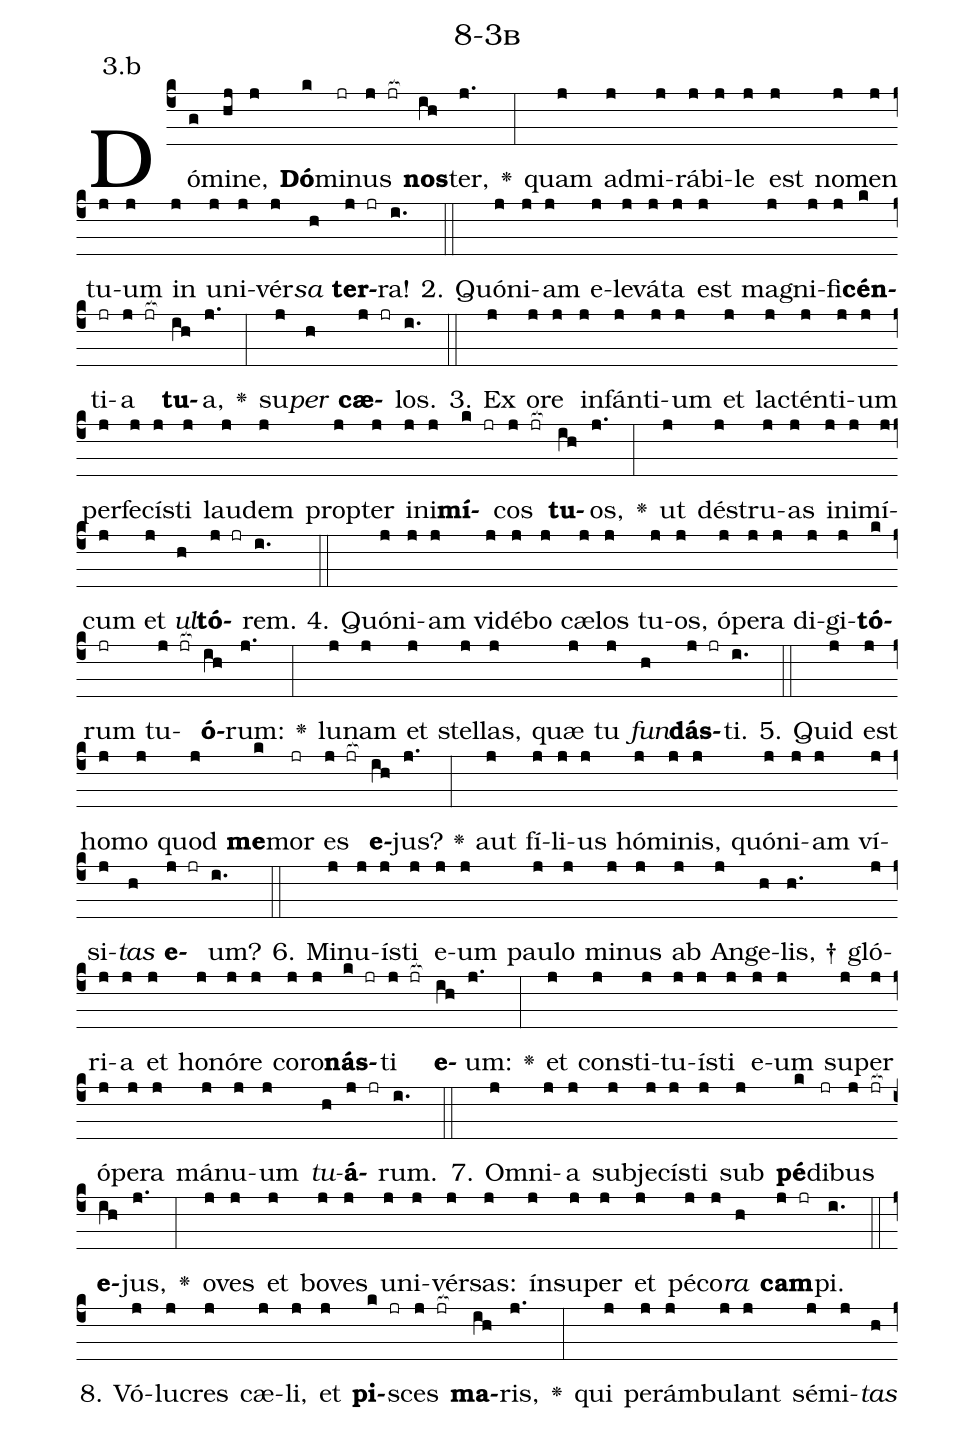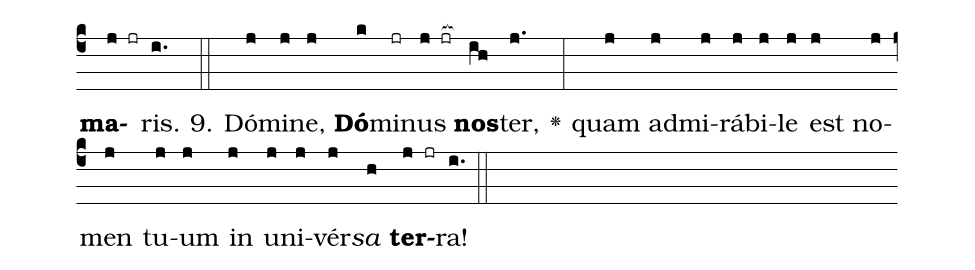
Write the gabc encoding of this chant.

name: 8-3b;
annotation: 3.b;
%%
(c4)Dó(g)mi(hj)ne,(j) <b>Dó</b>(k)mi(jr)nus(j jr[ocb:1{]) <b>nos</b>(ih[ocb:0}])ter,(j.) <v>\greheightstar</v>(:) quam(j) ad(j)mi(j)rá(j)bi(j)le(j) est(j) no(j)men(j) tu(j)um(j) in(j) u(j)ni(j)vér(j)<i>sa</i>(h) <b>ter</b>(j jr)ra!(i.) (::)
2. Quón(j)i(j)am(j) e(j)le(j)vá(j)ta(j) est(j) ma(j)gni(j)fi(j)<b>cén</b>(k)ti(jr)a(j jr[ocb:1{]) <b>tu</b>(ih[ocb:0}])a,(j.) <v>\greheightstar</v>(:) su(j)<i>per</i>(h) <b>cæ</b>(j jr)los.(i.) (::)
3. Ex(j) o(j)re(j) in(j)fán(j)ti(j)um(j) et(j) lac(j)tén(j)ti(j)um(j) per(j)fe(j)cís(j)ti(j) lau(j)dem(j) prop(j)ter(j) in(j)i(j)<b>mí</b>(k jr)cos(j jr[ocb:1{]) <b>tu</b>(ih[ocb:0}])os,(j.) <v>\greheightstar</v>(:) ut(j) dé(j)stru(j)as(j) in(j)i(j)mí(j)cum(j) et(j) <i>ul</i>(h)<b>tó</b>(j jr)rem.(i.) (::)
4. Quón(j)i(j)am(j) vi(j)dé(j)bo(j) cæ(j)los(j) tu(j)os,(j) ó(j)pe(j)ra(j) di(j)gi(j)<b>tó</b>(k)rum(jr) tu(j jr[ocb:1{])<b>ó</b>(ih[ocb:0}])rum:(j.) <v>\greheightstar</v>(:) lu(j)nam(j) et(j) stel(j)las,(j) quæ(j) tu(j) <i>fun</i>(h)<b>dás</b>(j jr)ti.(i.) (::)
5. Quid(j) est(j) ho(j)mo(j) quod(j) <b>me</b>(k)mor(jr) es(j jr[ocb:1{]) <b>e</b>(ih[ocb:0}])jus?(j.) <v>\greheightstar</v>(:) aut(j) fí(j)li(j)us(j) hó(j)mi(j)nis,(j) quón(j)i(j)am(j) ví(j)si(j)<i>tas</i>(h) <b>e</b>(j jr)um?(i.) (::)
6. Mi(j)nu(j)ís(j)ti(j) e(j)um(j) pau(j)lo(j) mi(j)nus(j) ab(j) An(j)ge(h)lis, †(h.) gló(j)ri(j)a(j) et(j) ho(j)nó(j)re(j) co(j)ro(j)<b>nás</b>(k jr)ti(j jr[ocb:1{]) <b>e</b>(ih[ocb:0}])um:(j.) <v>\greheightstar</v>(:) et(j) con(j)sti(j)tu(j)ís(j)ti(j) e(j)um(j) su(j)per(j) ó(j)pe(j)ra(j) má(j)nu(j)um(j) <i>tu</i>(h)<b>á</b>(j jr)rum.(i.) (::)
7. Om(j)ni(j)a(j) sub(j)je(j)cís(j)ti(j) sub(j) <b>pé</b>(k)di(jr)bus(j jr[ocb:1{]) <b>e</b>(ih[ocb:0}])jus,(j.) <v>\greheightstar</v>(:) o(j)ves(j) et(j) bo(j)ves(j) u(j)ni(j)vér(j)sas:(j) ín(j)su(j)per(j) et(j) pé(j)co(j)<i>ra</i>(h) <b>cam</b>(j jr)pi.(i.) (::)
8. Vó(j)lu(j)cres(j) cæ(j)li,(j) et(j) <b>pi</b>(k jr)sces(j jr[ocb:1{]) <b>ma</b>(ih[ocb:0}])ris,(j.) <v>\greheightstar</v>(:) qui(j) per(j)ám(j)bu(j)lant(j) sé(j)mi(j)<i>tas</i>(h) <b>ma</b>(j jr)ris.(i.) (::)
9. Dó(j)mi(j)ne,(j) <b>Dó</b>(k)mi(jr)nus(j jr[ocb:1{]) <b>nos</b>(ih[ocb:0}])ter,(j.) <v>\greheightstar</v>(:) quam(j) ad(j)mi(j)rá(j)bi(j)le(j) est(j) no(j)men(j) tu(j)um(j) in(j) u(j)ni(j)vér(j)<i>sa</i>(h) <b>ter</b>(j jr)ra!(i.) (::)
